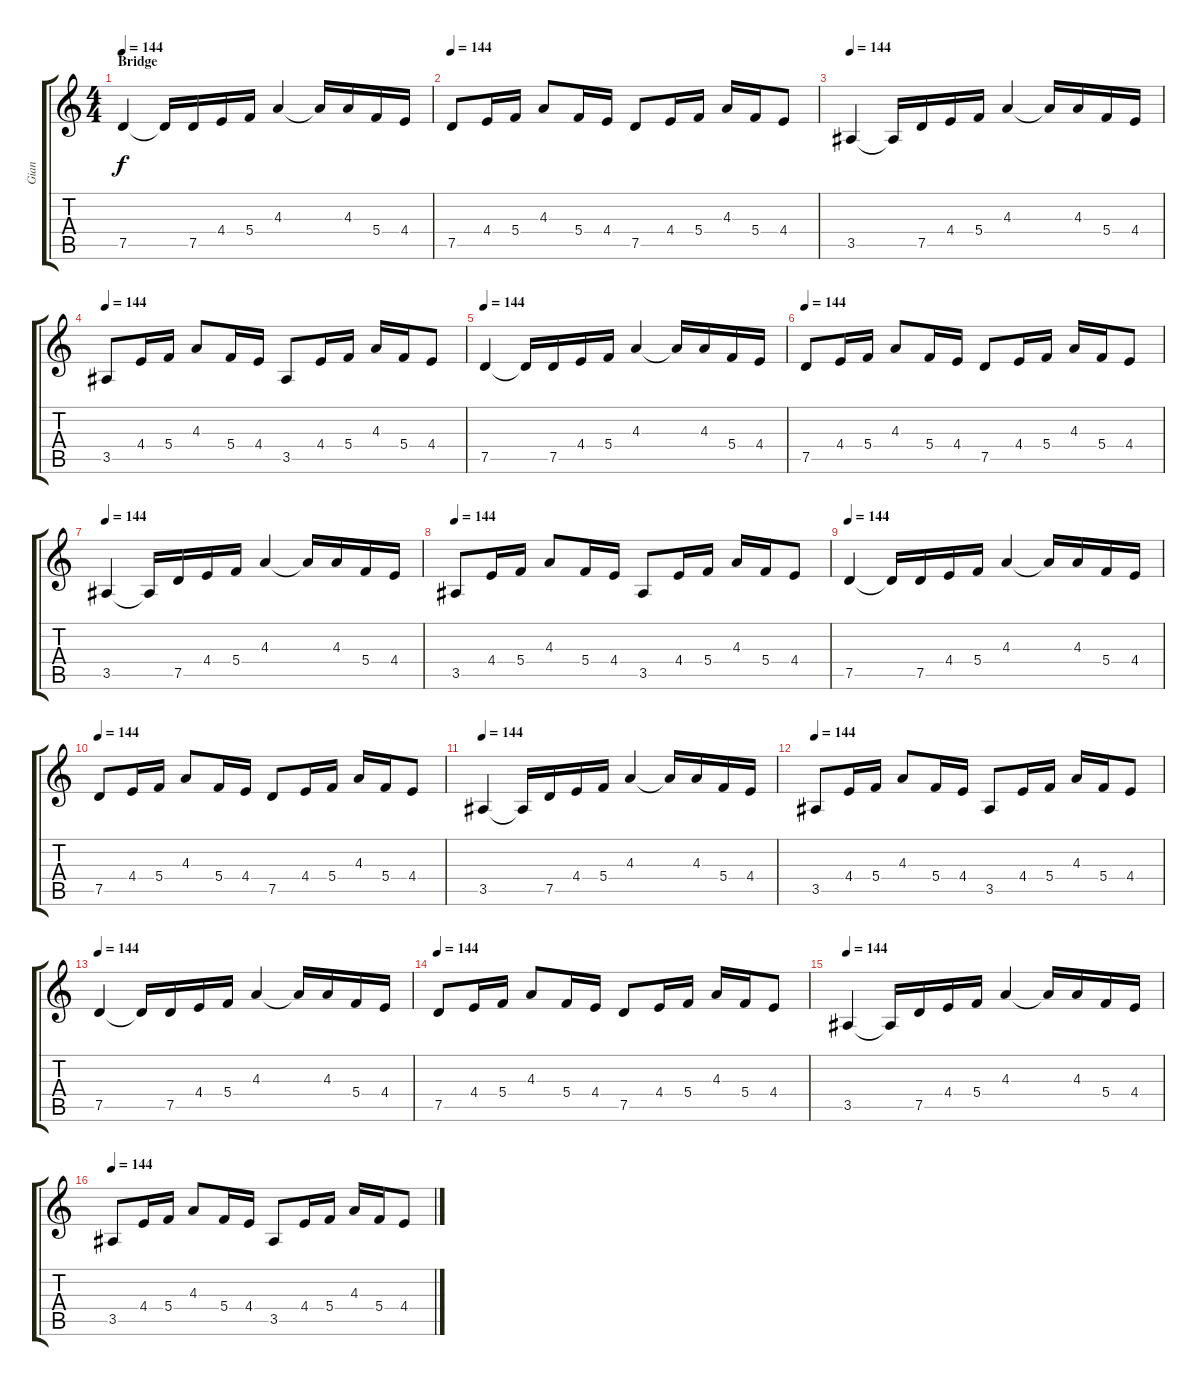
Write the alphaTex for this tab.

\track ("Gian" "Gian") {instrument distortionguitar}
\staff {score tabs}
\tuning (D4 A3 F3 C3 G2 D2) {hide}
\ts (4 4)
\section ("" "Bridge")
\tempo 144
\clef g2
\ks c
7.5.4{dy f} 7.5{t}.16 7.5.16 4.4.16 5.4.16 4.3.4 4.3{t}.16 4.3.16 5.4.16 4.4.16 |
\tempo 144
7.5.8 4.4.16 5.4.16 4.3.8 5.4.16 4.4.16 7.5.8 4.4.16 5.4.16 4.3.16 5.4.16 4.4.8 |
\tempo 144
3.5.4 3.5{t}.16 7.5.16 4.4.16 5.4.16 4.3.4 4.3{t}.16 4.3.16 5.4.16 4.4.16 |
\tempo 144
3.5.8 4.4.16 5.4.16 4.3.8 5.4.16 4.4.16 3.5.8 4.4.16 5.4.16 4.3.16 5.4.16 4.4.8 |
\tempo 144
7.5.4 7.5{t}.16 7.5.16 4.4.16 5.4.16 4.3.4 4.3{t}.16 4.3.16 5.4.16 4.4.16 |
\tempo 144
7.5.8 4.4.16 5.4.16 4.3.8 5.4.16 4.4.16 7.5.8 4.4.16 5.4.16 4.3.16 5.4.16 4.4.8 |
\tempo 144
3.5.4 3.5{t}.16 7.5.16 4.4.16 5.4.16 4.3.4 4.3{t}.16 4.3.16 5.4.16 4.4.16 |
\tempo 144
3.5.8 4.4.16 5.4.16 4.3.8 5.4.16 4.4.16 3.5.8 4.4.16 5.4.16 4.3.16 5.4.16 4.4.8 |
\tempo 144
7.5.4 7.5{t}.16 7.5.16 4.4.16 5.4.16 4.3.4 4.3{t}.16 4.3.16 5.4.16 4.4.16 |
\tempo 144
7.5.8 4.4.16 5.4.16 4.3.8 5.4.16 4.4.16 7.5.8 4.4.16 5.4.16 4.3.16 5.4.16 4.4.8 |
\tempo 144
3.5.4 3.5{t}.16 7.5.16 4.4.16 5.4.16 4.3.4 4.3{t}.16 4.3.16 5.4.16 4.4.16 |
\tempo 144
3.5.8 4.4.16 5.4.16 4.3.8 5.4.16 4.4.16 3.5.8 4.4.16 5.4.16 4.3.16 5.4.16 4.4.8 |
\tempo 144
7.5.4 7.5{t}.16 7.5.16 4.4.16 5.4.16 4.3.4 4.3{t}.16 4.3.16 5.4.16 4.4.16 |
\tempo 144
7.5.8 4.4.16 5.4.16 4.3.8 5.4.16 4.4.16 7.5.8 4.4.16 5.4.16 4.3.16 5.4.16 4.4.8 |
\tempo 144
3.5.4 3.5{t}.16 7.5.16 4.4.16 5.4.16 4.3.4 4.3{t}.16 4.3.16 5.4.16 4.4.16 |
\tempo 144
3.5.8 4.4.16 5.4.16 4.3.8 5.4.16 4.4.16 3.5.8 4.4.16 5.4.16 4.3.16 5.4.16 4.4.8
